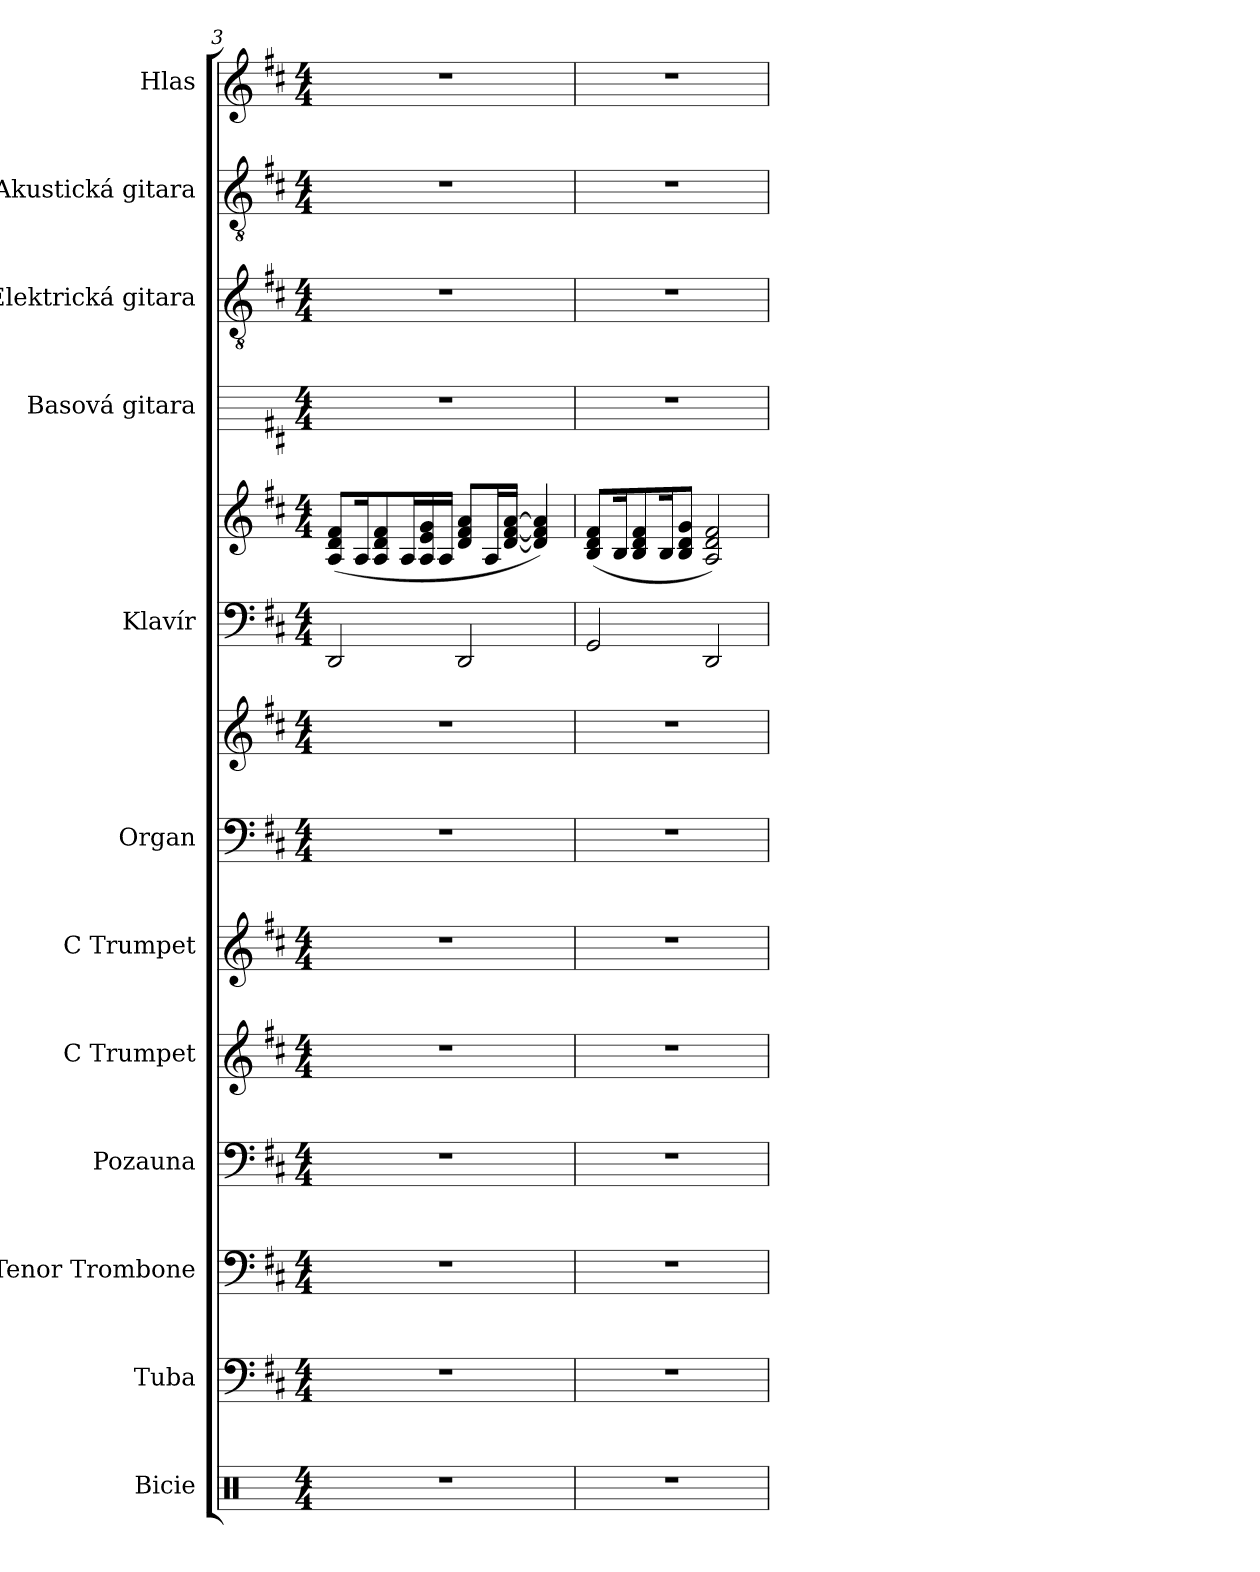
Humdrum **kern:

**kern	**kern	**kern	**kern	**kern	**kern	**kern	**kern	**kern	**kern	**kern	**kern	**kern	**kern
*part12	*part11	*part10	*part9	*part8	*part7	*part6	*part6	*part5	*part5	*part4	*part3	*part2	*part1
*staff14	*staff13	*staff12	*staff11	*staff10	*staff9	*staff8	*staff7	*staff6	*staff5	*staff4	*staff3	*staff2	*staff1
*I"Bicie	*I"Tuba	*I"Tenor Trombone	*I"Pozauna	*I"C Trumpet	*I"C Trumpet	*I"Organ	*	*I"Klavír	*	*I"Basová gitara	*I"Elektrická gitara	*I"Akustická gitara	*I"Hlas
*	*I'Tba.	*I'T. Tbn.	*	*I'C Tpt.	*I'C Tpt.	*I'Org.	*	*I'Kl.	*	*	*	*	*I'Hl.
*clefX	*clefF4	*clefF4	*clefF4	*clefG2	*clefG2	*clefF4	*clefG2	*clefF4	*clefG2	*	*clefGv2	*clefGv2	*clefG2
*	*	*	*	*	*	*	*	*	*	*ITrd7c12	*	*	*
*k[]	*k[f#c#]	*k[f#c#]	*k[f#c#]	*k[f#c#]	*k[f#c#]	*k[f#c#]	*k[f#c#]	*k[f#c#]	*k[f#c#]	*k[f#c#]	*k[f#c#]	*k[f#c#]	*k[f#c#]
*M4/4	*M4/4	*M4/4	*M4/4	*M4/4	*M4/4	*M4/4	*M4/4	*M4/4	*M4/4	*M4/4	*M4/4	*M4/4	*M4/4
=3	=3	=3	=3	=3	=3	=3	=3	=3	=3	=3	=3	=3	=3
1r	1r	1r	1r	1r	1r	1r	1r	2DD/	(<8A/ 8d/ 8f#/L	1r	1r	1r	1r
.	.	.	.	.	.	.	.	.	16A/K	.	.	.	.
.	.	.	.	.	.	.	.	.	8A/ 8d/ 8f#/	.	.	.	.
.	.	.	.	.	.	.	.	.	16A/L	.	.	.	.
.	.	.	.	.	.	.	.	.	16A/ 16e/ 16g/	.	.	.	.
.	.	.	.	.	.	.	.	.	16A/JJ	.	.	.	.
.	.	.	.	.	.	.	.	2DD/	8d/ 8f#/ 8a/L	.	.	.	.
.	.	.	.	.	.	.	.	.	16A/L	.	.	.	.
.	.	.	.	.	.	.	.	.	[16d/ [16f#/ [16a/JJ	.	.	.	.
.	.	.	.	.	.	.	.	.	4d/] 4f#/] 4a/])	.	.	.	.
!!LO:PB:g=z
=4	=4	=4	=4	=4	=4	=4	=4	=4	=4	=4	=4	=4	=4
1r	1r	1r	1r	1r	1r	1r	1r	2GG/	(<8B/ 8d/ 8f#/L	1r	1r	1r	1r
.	.	.	.	.	.	.	.	.	16B/K	.	.	.	.
.	.	.	.	.	.	.	.	.	8B/ 8d/ 8f#/	.	.	.	.
.	.	.	.	.	.	.	.	.	16B/K	.	.	.	.
.	.	.	.	.	.	.	.	.	8B/ 8d/ 8g/J	.	.	.	.
.	.	.	.	.	.	.	.	2DD/	2A/ 2d/ 2f#/)	.	.	.	.
=	=	=	=	=	=	=	=	=	=	=	=	=	=
*-	*-	*-	*-	*-	*-	*-	*-	*-	*-	*-	*-	*-	*-
